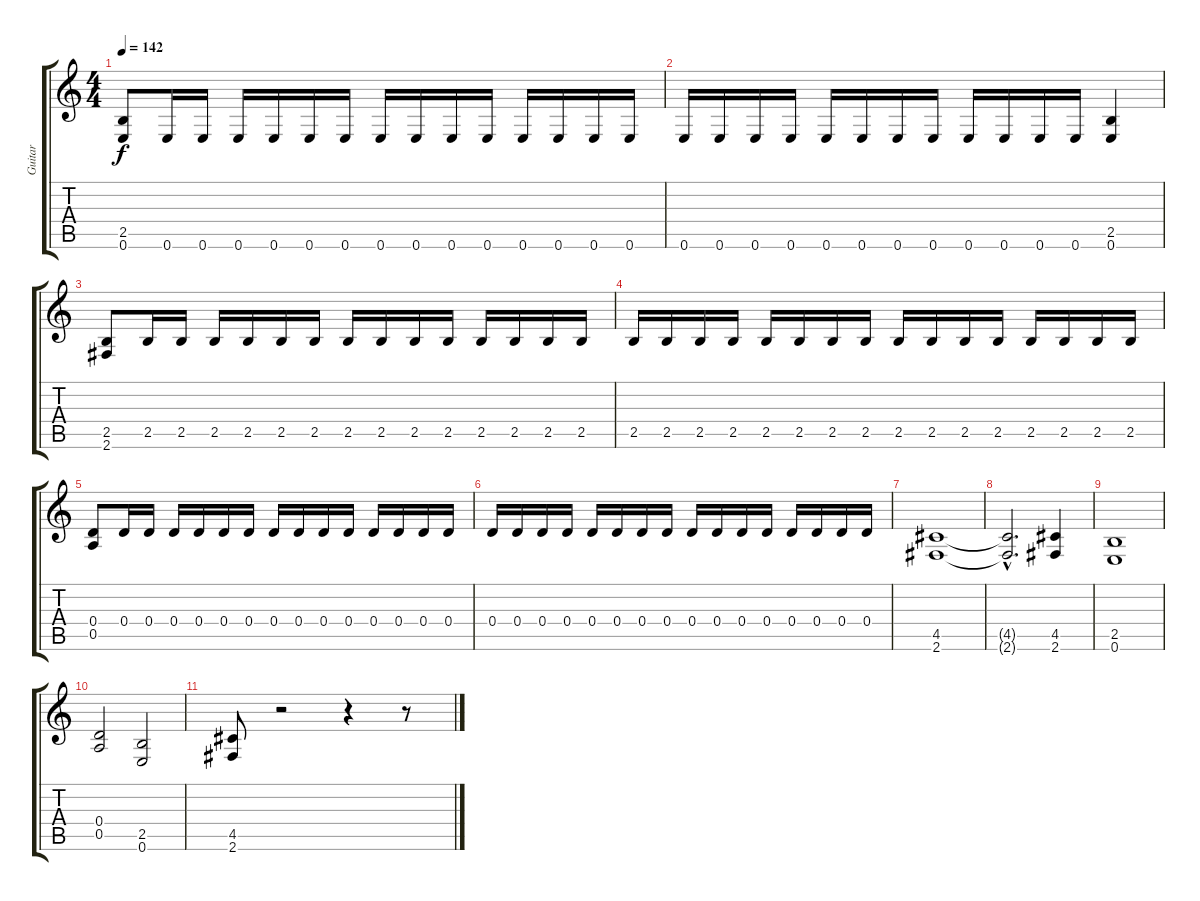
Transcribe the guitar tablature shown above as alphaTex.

\track ("Guitar" "Guitar") {instrument distortionguitar}
\staff {score tabs}
\tuning (E4 B3 G3 D3 A2 E2) {hide}
\ts (4 4)
\tempo 142
\clef g2
\ks c
(2.5 0.6).8{dy f} 0.6.16 0.6.16 0.6.16 0.6.16 0.6.16 0.6.16 0.6.16 0.6.16 0.6.16 0.6.16 0.6.16 0.6.16 0.6.16 0.6.16 |
0.6.16 0.6.16 0.6.16 0.6.16 0.6.16 0.6.16 0.6.16 0.6.16 0.6.16 0.6.16 0.6.16 0.6.16 (2.5 0.6).4 |
(2.5 2.6).8 2.5.16 2.5.16 2.5.16 2.5.16 2.5.16 2.5.16 2.5.16 2.5.16 2.5.16 2.5.16 2.5.16 2.5.16 2.5.16 2.5.16 |
2.5.16 2.5.16 2.5.16 2.5.16 2.5.16 2.5.16 2.5.16 2.5.16 2.5.16 2.5.16 2.5.16 2.5.16 2.5.16 2.5.16 2.5.16 2.5.16 |
(0.4 0.5).8 0.4.16 0.4.16 0.4.16 0.4.16 0.4.16 0.4.16 0.4.16 0.4.16 0.4.16 0.4.16 0.4.16 0.4.16 0.4.16 0.4.16 |
0.4.16 0.4.16 0.4.16 0.4.16 0.4.16 0.4.16 0.4.16 0.4.16 0.4.16 0.4.16 0.4.16 0.4.16 0.4.16 0.4.16 0.4.16 0.4.16 |
(4.5 2.6).1 |
(4.5{hac t} 2.6{hac t}).2{d} (4.5 2.6).4 |
(2.5 0.6).1 |
(0.4 0.5).2 (2.5 0.6).2 |
(4.5 2.6).8 r.2 r.4 r.8
